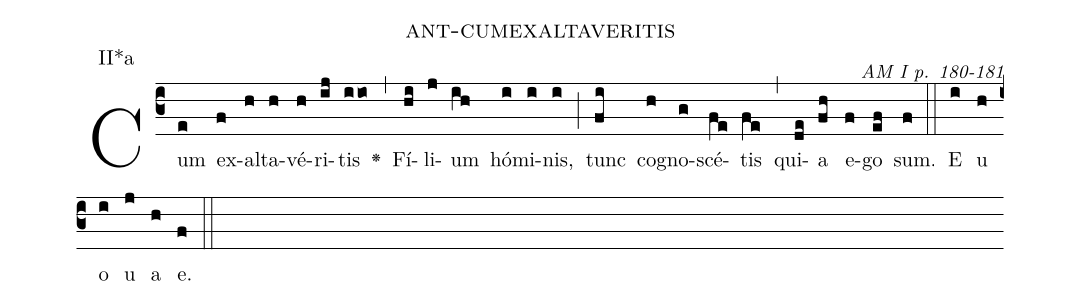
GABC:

name: ant-cumexaltaveritis;
commentary: AM I p. 180-181;
annotation: II*a;
%%
(c3) Cum(e) ex(f)al(h)ta(h)vé(h)ri(ij)tis(iio) <v>\greheightstar</v>(,) Fí(hi)li(j)um(ih) hó(i)mi(i)nis,(i) (;) tunc(fi) co(h)gno(g)scé(fe)tis(fe) (,) qui(de)a(fh) e(f)go(ef) sum.(f) (::)
E(i) u(h) o(i) u(j) a(h) e.(f) (::)
